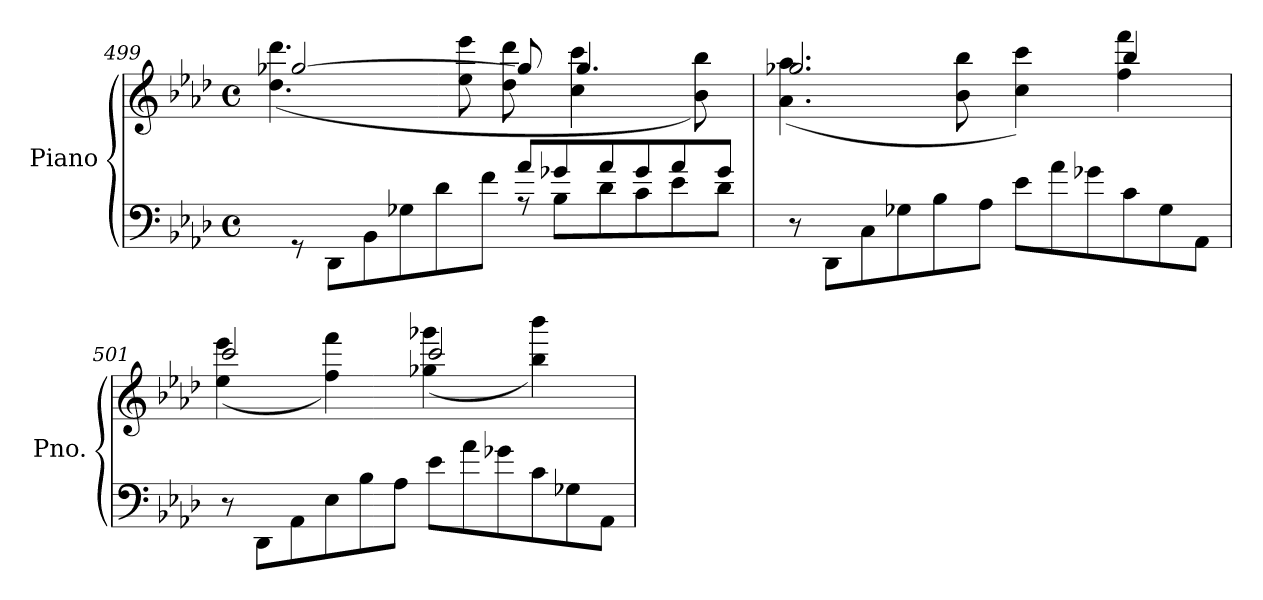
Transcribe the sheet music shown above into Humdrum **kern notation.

**kern	**kern
*part1	*part1
*staff2	*staff1
*I"Piano	*
*I'Pno.	*
*clefF4	*clefG2
*k[b-e-a-d-]	*k[b-e-a-d-]
*M4/4	*M4/4
*met(c)	*met(c)
*Xtuplet	*
=499	=499
*^	*^
12rGG	2ryy	[2gg-X/	(>4.dd-\ 4.ddd-\
12DD-\L	.	.	.
12BB-\	.	.	.
12G-X\	.	.	.
12d-\	.	.	.
.	.	.	8ee-\ 8eee-\
12f\J	.	.	.
12a-/L	12rA	8gg-/]	8dd-\ 8ddd-\
12g-X/	12B-\L	.	.
.	.	4.gg-/	4cc\ 4ccc\
12a-/	12d-\	.	.
12g-/	12c\	.	.
12a-/	12e-\	.	.
.	.	.	8b-\ 8bb-\)
12g-/J	12d-\J	.	.
*v	*v	*	*
=500	=500	=500
12r	2.gg-X/	(>4.a-\ 4.aa-\
12DD-\L	.	.
12C\	.	.
12G-X\	.	.
12B-\	.	.
.	.	8b-\ 8bb-\
12A-\J	.	.
12e-\L	.	4cc\ 4ccc\)
12a-\	.	.
12g-X\	.	.
12c\	4bb-/	4ff\ 4fff\
12G-\	.	.
12AA-\J	.	.
!!LO:LB:g=z	!!
=501	=501	=501
12r	2ccc/	(>4ee-\ 4eee-\
12DD-\L	.	.
12AA-\	.	.
12E-\	.	4ff\ 4fff\)
12B-\	.	.
12A-\J	.	.
12e-\L	2ccc/	(>4gg-X\ 4ggg-X\
12a-\	.	.
12g-X\	.	.
12c\	.	4bb-\ 4bbb-\)
12G-X\	.	.
12AA-\J	.	.
*	*v	*v
=	=
*-	*-
